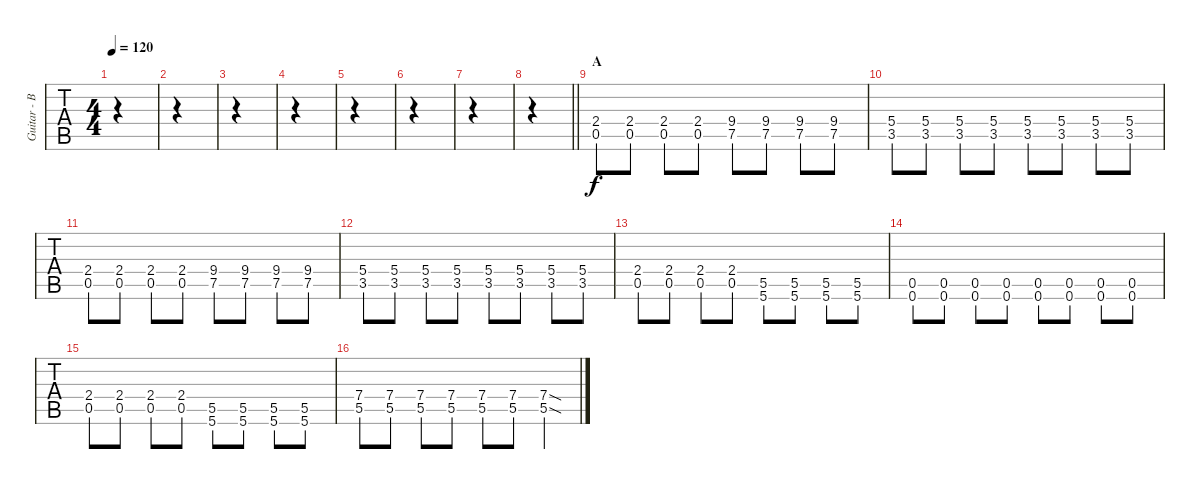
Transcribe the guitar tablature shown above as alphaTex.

\track ("Guitar - Base" "Guitar - B") {instrument distortionguitar}
\staff {tabs}
\tuning (E4 B3 G3 D3 A2 D2) {hide}
\ts (4 4)
\tempo 120
\clef g2
\ks g
|
|
|
|
|
|
|
\barLineRight lightlight
|
\section ("" "A")
\ks c
(2.4 0.5).8 (2.4 0.5).8 (2.4 0.5).8 (2.4 0.5).8 (9.4 7.5).8 (9.4 7.5).8 (9.4 7.5).8 (9.4 7.5).8 |
(5.4 3.5).8 (5.4 3.5).8 (5.4 3.5).8 (5.4 3.5).8 (5.4 3.5).8 (5.4 3.5).8 (5.4 3.5).8 (5.4 3.5).8 |
(2.4 0.5).8 (2.4 0.5).8 (2.4 0.5).8 (2.4 0.5).8 (9.4 7.5).8 (9.4 7.5).8 (9.4 7.5).8 (9.4 7.5).8 |
(5.4 3.5).8 (5.4 3.5).8 (5.4 3.5).8 (5.4 3.5).8 (5.4 3.5).8 (5.4 3.5).8 (5.4 3.5).8 (5.4 3.5).8 |
(2.4 0.5).8 (2.4 0.5).8 (2.4 0.5).8 (2.4 0.5).8 (5.5 5.6).8 (5.5 5.6).8 (5.5 5.6).8 (5.5 5.6).8 |
(0.5 0.6).8 (0.5 0.6).8 (0.5 0.6).8 (0.5 0.6).8 (0.5 0.6).8 (0.5 0.6).8 (0.5 0.6).8 (0.5 0.6).8 |
(2.4 0.5).8 (2.4 0.5).8 (2.4 0.5).8 (2.4 0.5).8 (5.5 5.6).8 (5.5 5.6).8 (5.5 5.6).8 (5.5 5.6).8 |
(7.4 5.5).8 (7.4 5.5).8 (7.4 5.5).8 (7.4 5.5).8 (7.4 5.5).8 (7.4 5.5).8 (7.4{sod} 5.5{sod}).4
